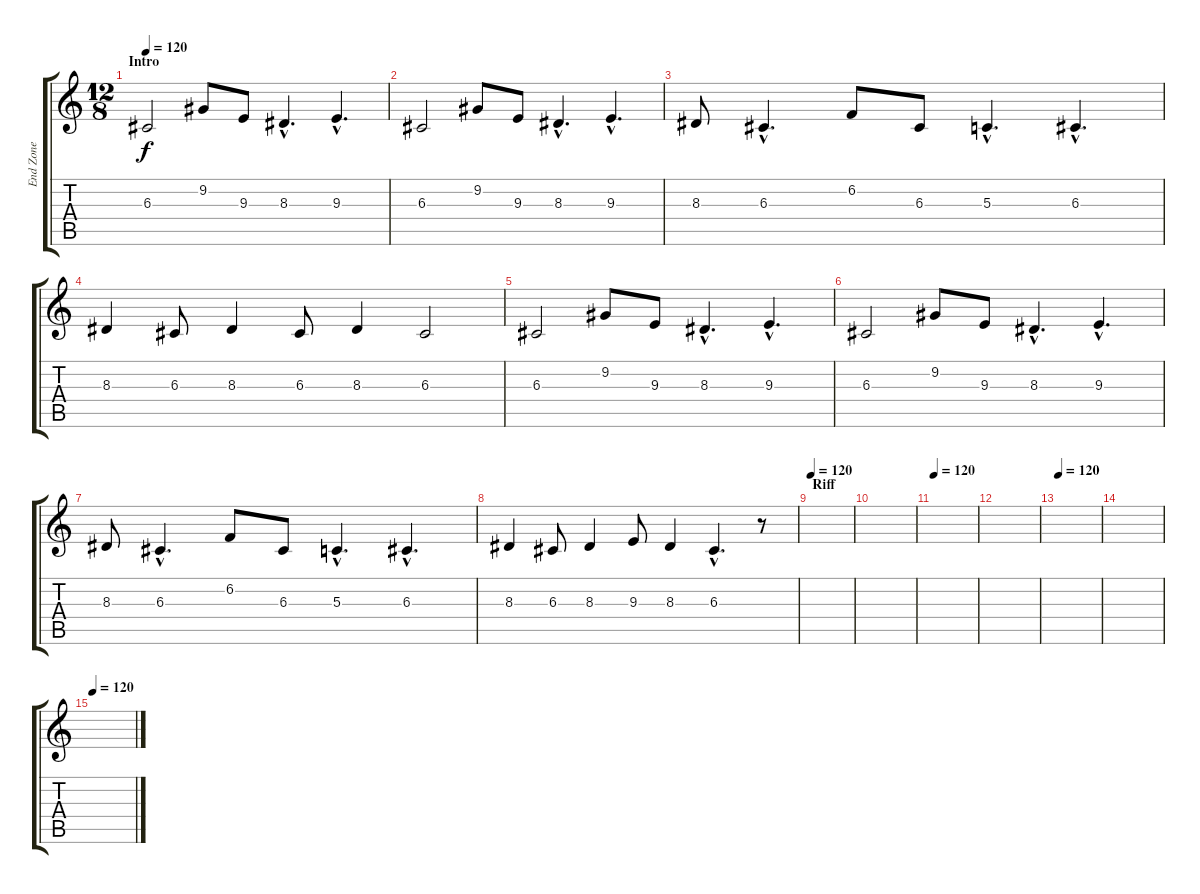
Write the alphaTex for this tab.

\track ("End Zone" "End Zone") {instrument choiraahs}
\staff {score tabs}
\tuning (E4 B3 G3 D3 A2 E2) {hide}
\ts (12 8)
\section ("" "Intro")
\tempo 120
\tempo 103
\tempo 120
\clef g2
\ks c
6.3.2{dy f instrument choiraahs} 9.2.8 9.3.8 8.3{hac}.4{d} 9.3{hac}.4{d} |
6.3.2 9.2.8 9.3.8 8.3{hac}.4{d} 9.3{hac}.4{d} |
8.3.8 6.3{hac}.4{d} 6.2.8 6.3.8 5.3{hac}.4{d} 6.3{hac}.4{d} |
8.3.4 6.3.8 8.3.4 6.3.8 8.3.4 6.3.2 |
6.3.2 9.2.8 9.3.8 8.3{hac}.4{d} 9.3{hac}.4{d} |
6.3.2 9.2.8 9.3.8 8.3{hac}.4{d} 9.3{hac}.4{d} |
8.3.8 6.3{hac}.4{d} 6.2.8 6.3.8 5.3{hac}.4{d} 6.3{hac}.4{d} |
8.3.4 6.3.8 8.3.4 9.3.8 8.3.4 6.3{hac}.4{d} r.8 |
\section ("" "Riff")
\tempo 120
|
|
\tempo 120
|
|
\tempo 120
|
|
\tempo 120
